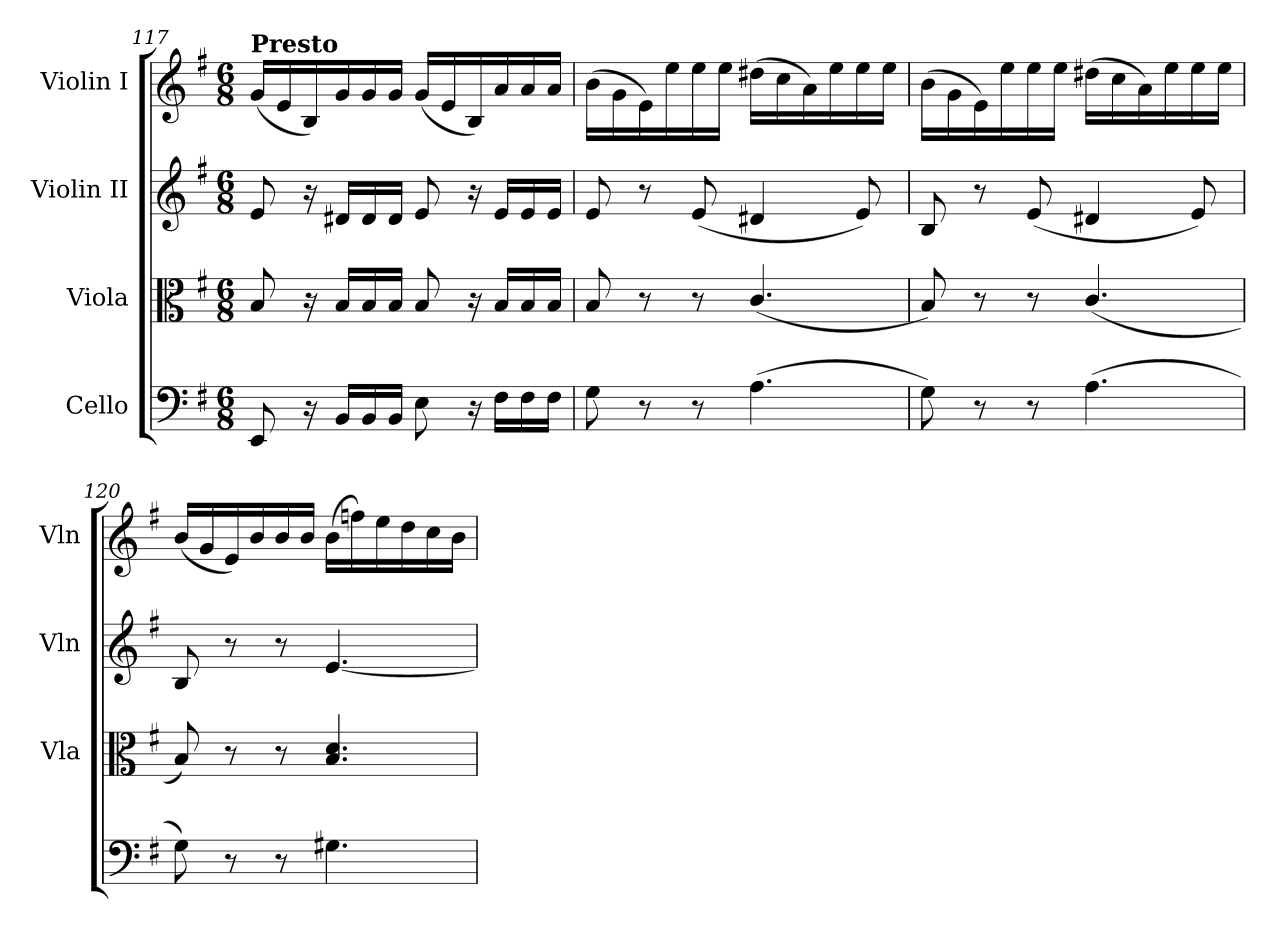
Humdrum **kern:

**kern	**kern	**kern	**kern
*part4	*part3	*part2	*part1
*staff4	*staff3	*staff2	*staff1
*I"Cello	*I"Viola	*I"Violin II	*I"Violin I
*	*I'Vla	*I'Vln	*I'Vln
*clefF4	*clefC3	*clefG2	*clefG2
*k[f#]	*k[f#]	*k[f#]	*k[f#]
*M6/8	*M6/8	*M6/8	*M6/8
=117	=117	=117	=117
!	!	!	!LO:TX:a:B:t=Presto
8EE/	8B/	8e/	(<16g/LL
.	.	.	16e/
16r	16r	16r	16B/)
16BB/LL	16B/LL	16d#X/LL	16g/
16BB/	16B/	16d#/	16g/
16BB/JJ	16B/JJ	16d#/JJ	16g/JJ
8E\	8B/	8e/	(<16g/LL
.	.	.	16e/
16r	16r	16r	16B/)
16F#\LL	16B/LL	16e/LL	16a/
16F#\	16B/	16e/	16a/
16F#\JJ	16B/JJ	16e/JJ	16a/JJ
=118	=118	=118	=118
8G\	8B/	8e/	(>16b\LL
.	.	.	16g\
8r	8r	8r	16e\)
.	.	.	16ee\
8r	8r	(<8e/	16ee\
.	.	.	16ee\JJ
(>4.A\	(<4.c/	4d#X/	(>16dd#X\LL
.	.	.	16cc\
.	.	.	16a\)
.	.	.	16ee\
.	.	8e/)	16ee\
.	.	.	16ee\JJ
=119	=119	=119	=119
8G\)	8B/)	8B/	(>16b\LL
.	.	.	16g\
8r	8r	8r	16e\)
.	.	.	16ee\
8r	8r	(<8e/	16ee\
.	.	.	16ee\JJ
(>4.A\	(<4.c/	4d#X/	(>16dd#X\LL
.	.	.	16cc\
.	.	.	16a\)
.	.	.	16ee\
.	.	8e/)	16ee\
.	.	.	16ee\JJ
!!LO:LB:g=z
=120	=120	=120	=120
8G\)	8B/)	8B/	(<16b/LL
.	.	.	16g/
8r	8r	8r	16e/)
.	.	.	16b/
8r	8r	8r	16b/
.	.	.	16b/JJ
4.G#X\	4.B/ 4.d/	[4.e/	(>16b\LL
.	.	.	16ffn\)
.	.	.	16ee\
.	.	.	16dd\
.	.	.	16cc\
.	.	.	16b\JJ
=	=	=	=
*-	*-	*-	*-
